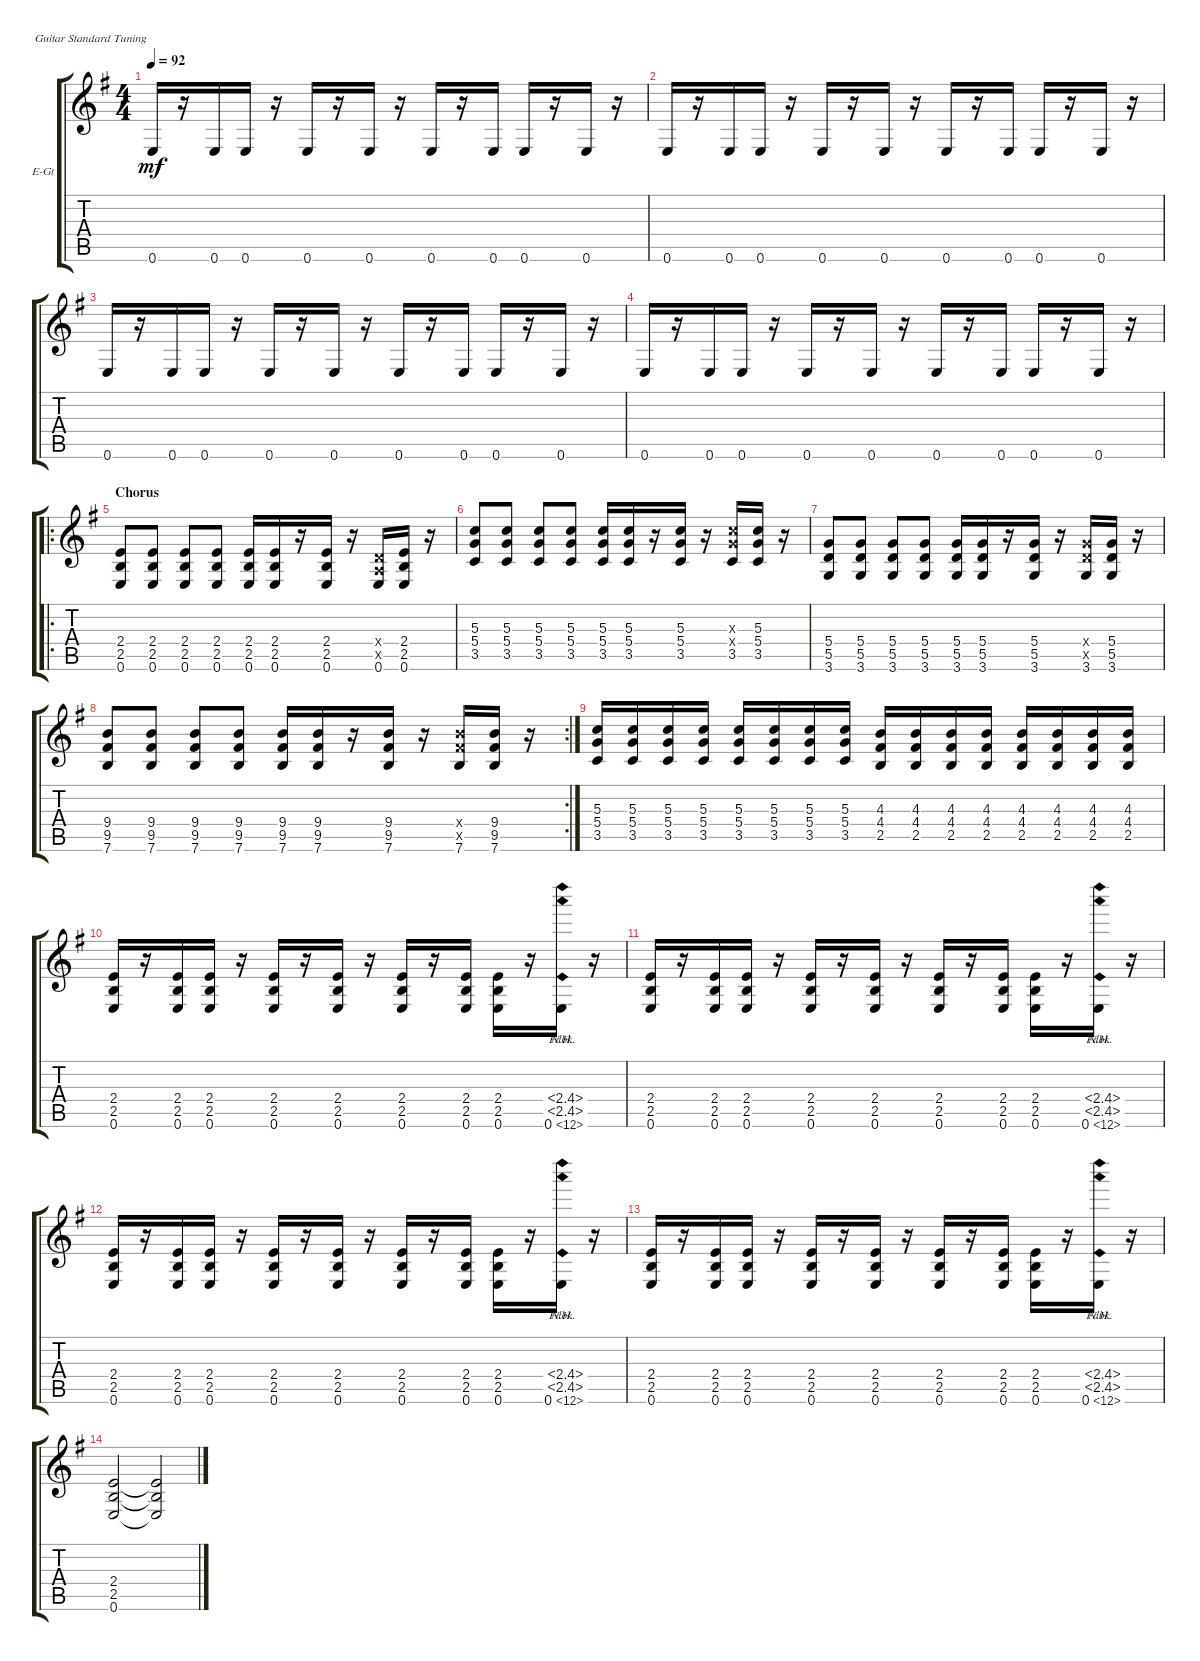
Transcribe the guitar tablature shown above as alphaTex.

\defaultSystemsLayout 4
\bracketExtendMode groupsimilarinstruments
\firstSystemTrackNameOrientation horizontal
\otherSystemsTrackNameOrientation horizontal
\track ("Electric Guitar" "E-Gt") {instrument distortionguitar}
\staff {score tabs}
\tuning (E4 B3 G3 D3 A2 E2)
\ts (4 4)
\tempo 92
\clef g2
\ks g
0.6.16{dy mf} r.16 0.6.16 0.6.16 r.16 0.6.16 r.16 0.6.16 r.16 0.6.16 r.16 0.6.16 0.6.16 r.16 0.6.16 r.16 |
0.6.16 r.16 0.6.16 0.6.16 r.16 0.6.16 r.16 0.6.16 r.16 0.6.16 r.16 0.6.16 0.6.16 r.16 0.6.16 r.16 |
0.6.16 r.16 0.6.16 0.6.16 r.16 0.6.16 r.16 0.6.16 r.16 0.6.16 r.16 0.6.16 0.6.16 r.16 0.6.16 r.16 |
0.6.16 r.16 0.6.16 0.6.16 r.16 0.6.16 r.16 0.6.16 r.16 0.6.16 r.16 0.6.16 0.6.16 r.16 0.6.16 r.16 |
\ro
\section ("" "Chorus")
(2.5 0.6 2.4).8 (0.6 2.5 2.4).8 (0.6 2.5 2.4).8 (2.5 0.6 2.4).8 (2.5 0.6 2.4).16 (2.5 0.6 2.4).16 r.16 (0.6 2.5 2.4).16 r.16 (0.5{x} 0.4{x} 0.6).16 (0.6 2.5 2.4).16 r.16 |
(3.5 5.4 5.3).8 (3.5 5.4 5.3).8 (3.5 5.4 5.3).8 (3.5 5.4 5.3).8 (3.5 5.4 5.3).16 (3.5 5.4 5.3).16 r.16 (3.5 5.4 5.3).16 r.16 (3.5 5.4{x} 5.3{x}).16 (3.5 5.4 5.3).16 r.16 |
(5.5 5.4 3.6).8 (5.5 5.4 3.6).8 (5.5 5.4 3.6).8 (5.5 5.4 3.6).8 (5.5 5.4 3.6).16 (5.5 5.4 3.6).16 r.16 (5.5 5.4 3.6).16 r.16 (5.5{x} 5.4{x} 3.6).16 (5.5 5.4 3.6).16 r.16 |
\rc 2
(9.5 9.4 7.6).8 (9.5 9.4 7.6).8 (9.5 9.4 7.6).8 (9.5 9.4 7.6).8 (9.5 9.4 7.6).16 (9.5 9.4 7.6).16 r.16 (9.5 9.4 7.6).16 r.16 (9.5{x} 9.4{x} 7.6).16 (9.5 9.4 7.6).16 r.16 |
(3.5 5.4 5.3).16 (3.5 5.4 5.3).16 (3.5 5.4 5.3).16 (3.5 5.4 5.3).16 (3.5 5.4 5.3).16 (3.5 5.4 5.3).16 (3.5 5.4 5.3).16 (3.5 5.4 5.3).16 (2.5 4.4 4.3).16 (2.5 4.4 4.3).16 (2.5 4.4 4.3).16 (2.5 4.4 4.3).16 (4.4 4.3 2.5).16 (4.4 4.3 2.5).16 (4.4 4.3 2.5).16 (4.4 4.3 2.5).16 |
(0.6 2.5 2.4).16 r.16 (0.6 2.5 2.4).16 (0.6 2.5 2.4).16 r.16 (0.6 2.5 2.4).16 r.16 (0.6 2.5 2.4).16 r.16 (0.6 2.5 2.4).16 r.16 (0.6 2.5 2.4).16 (0.6 2.5 2.4).16 r.16 (0.6{fh 12} 2.5{nh} 2.4{nh}).16 r.16 |
(0.6 2.5 2.4).16 r.16 (0.6 2.5 2.4).16 (0.6 2.5 2.4).16 r.16 (0.6 2.5 2.4).16 r.16 (0.6 2.5 2.4).16 r.16 (0.6 2.5 2.4).16 r.16 (0.6 2.5 2.4).16 (0.6 2.5 2.4).16 r.16 (0.6{fh 12} 2.5{nh} 2.4{nh}).16 r.16 |
(0.6 2.5 2.4).16 r.16 (0.6 2.5 2.4).16 (0.6 2.5 2.4).16 r.16 (0.6 2.5 2.4).16 r.16 (0.6 2.5 2.4).16 r.16 (0.6 2.5 2.4).16 r.16 (0.6 2.5 2.4).16 (0.6 2.5 2.4).16 r.16 (0.6{fh 12} 2.5{nh} 2.4{nh}).16 r.16 |
(0.6 2.5 2.4).16 r.16 (0.6 2.5 2.4).16 (0.6 2.5 2.4).16 r.16 (0.6 2.5 2.4).16 r.16 (0.6 2.5 2.4).16 r.16 (0.6 2.5 2.4).16 r.16 (0.6 2.5 2.4).16 (0.6 2.5 2.4).16 r.16 (0.6{fh 12} 2.5{nh} 2.4{nh}).16 r.16 |
(0.6 2.5 2.4).2 (0.6{t} 2.5{t} 2.4{t}).2
